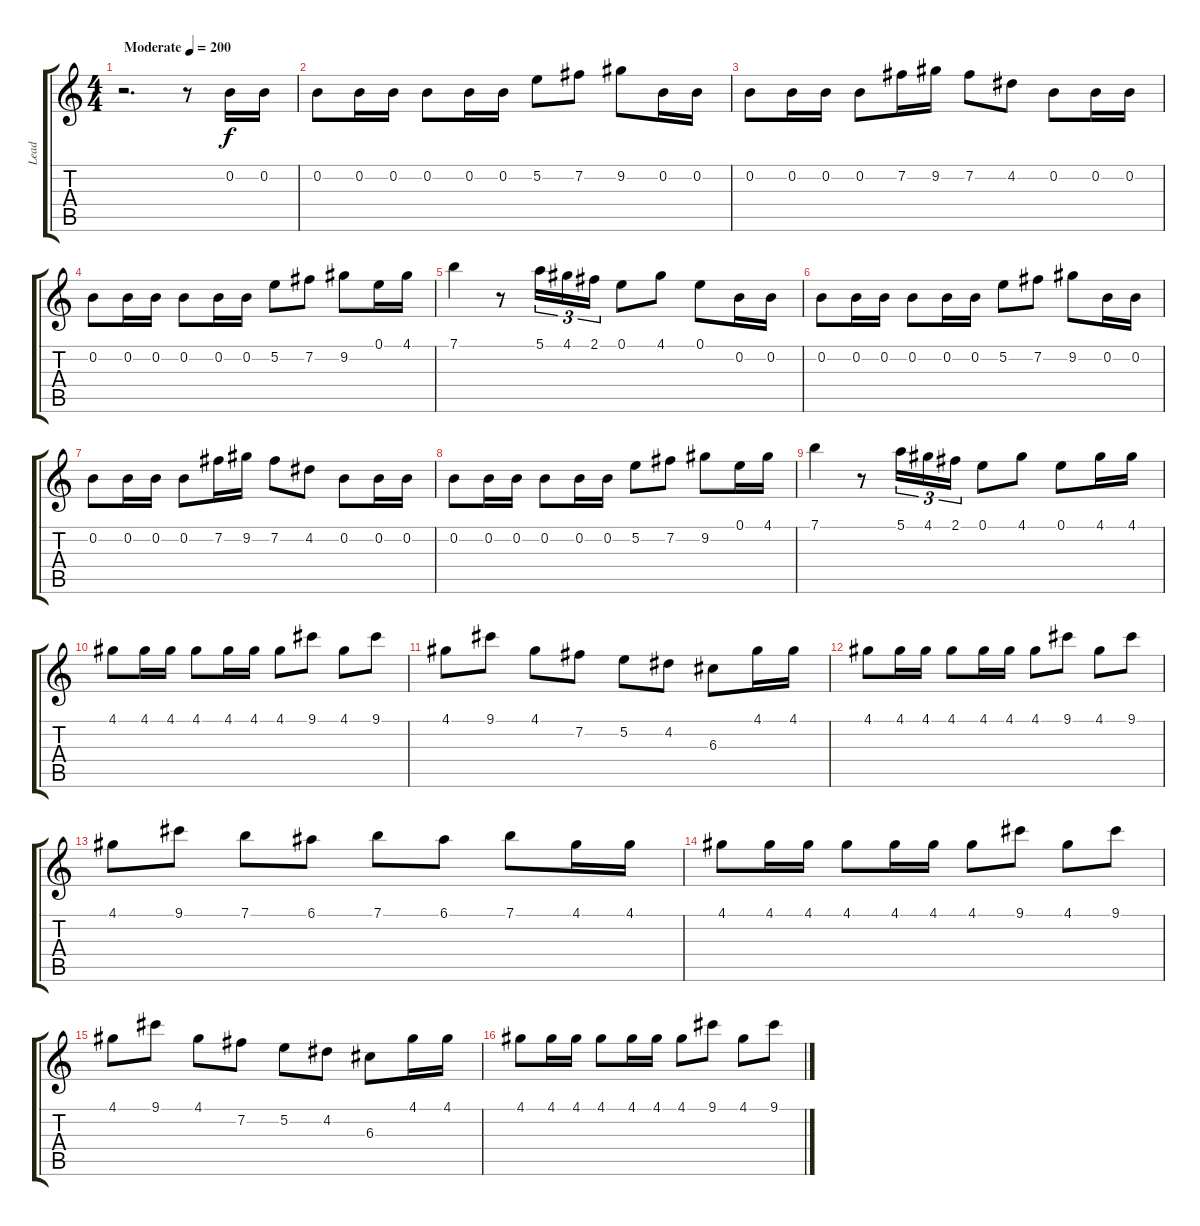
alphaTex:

\track ("Lead" "Lead") {instrument overdrivenguitar}
\staff {score tabs}
\tuning (E4 B3 G3 D3 A2 E2) {hide}
\ts (4 4)
\tempo (200 "Moderate")
\clef g2
\ks c
r.2{d dy f instrument overdrivenguitar} r.8 0.2.16 0.2.16 |
0.2.8 0.2.16 0.2.16 0.2.8 0.2.16 0.2.16 5.2.8 7.2.8 9.2.8 0.2.16 0.2.16 |
0.2.8 0.2.16 0.2.16 0.2.8 7.2.16 9.2.16 7.2.8 4.2.8 0.2.8 0.2.16 0.2.16 |
0.2.8 0.2.16 0.2.16 0.2.8 0.2.16 0.2.16 5.2.8 7.2.8 9.2.8 0.1.16 4.1.16 |
7.1.4 r.8 5.1.16{tu (3 2)} 4.1.16{tu (3 2)} 2.1.16{tu (3 2)} 0.1.8 4.1.8 0.1.8 0.2.16 0.2.16 |
0.2.8 0.2.16 0.2.16 0.2.8 0.2.16 0.2.16 5.2.8 7.2.8 9.2.8 0.2.16 0.2.16 |
0.2.8 0.2.16 0.2.16 0.2.8 7.2.16 9.2.16 7.2.8 4.2.8 0.2.8 0.2.16 0.2.16 |
0.2.8 0.2.16 0.2.16 0.2.8 0.2.16 0.2.16 5.2.8 7.2.8 9.2.8 0.1.16 4.1.16 |
7.1.4 r.8 5.1.16{tu (3 2)} 4.1.16{tu (3 2)} 2.1.16{tu (3 2)} 0.1.8 4.1.8 0.1.8 4.1.16 4.1.16 |
4.1.8 4.1.16 4.1.16 4.1.8 4.1.16 4.1.16 4.1.8 9.1.8 4.1.8 9.1.8 |
4.1.8 9.1.8 4.1.8 7.2.8 5.2.8 4.2.8 6.3.8 4.1.16 4.1.16 |
4.1.8 4.1.16 4.1.16 4.1.8 4.1.16 4.1.16 4.1.8 9.1.8 4.1.8 9.1.8 |
4.1.8 9.1.8 7.1.8 6.1.8 7.1.8 6.1.8 7.1.8 4.1.16 4.1.16 |
4.1.8 4.1.16 4.1.16 4.1.8 4.1.16 4.1.16 4.1.8 9.1.8 4.1.8 9.1.8 |
4.1.8 9.1.8 4.1.8 7.2.8 5.2.8 4.2.8 6.3.8 4.1.16 4.1.16 |
4.1.8 4.1.16 4.1.16 4.1.8 4.1.16 4.1.16 4.1.8 9.1.8 4.1.8 9.1.8
